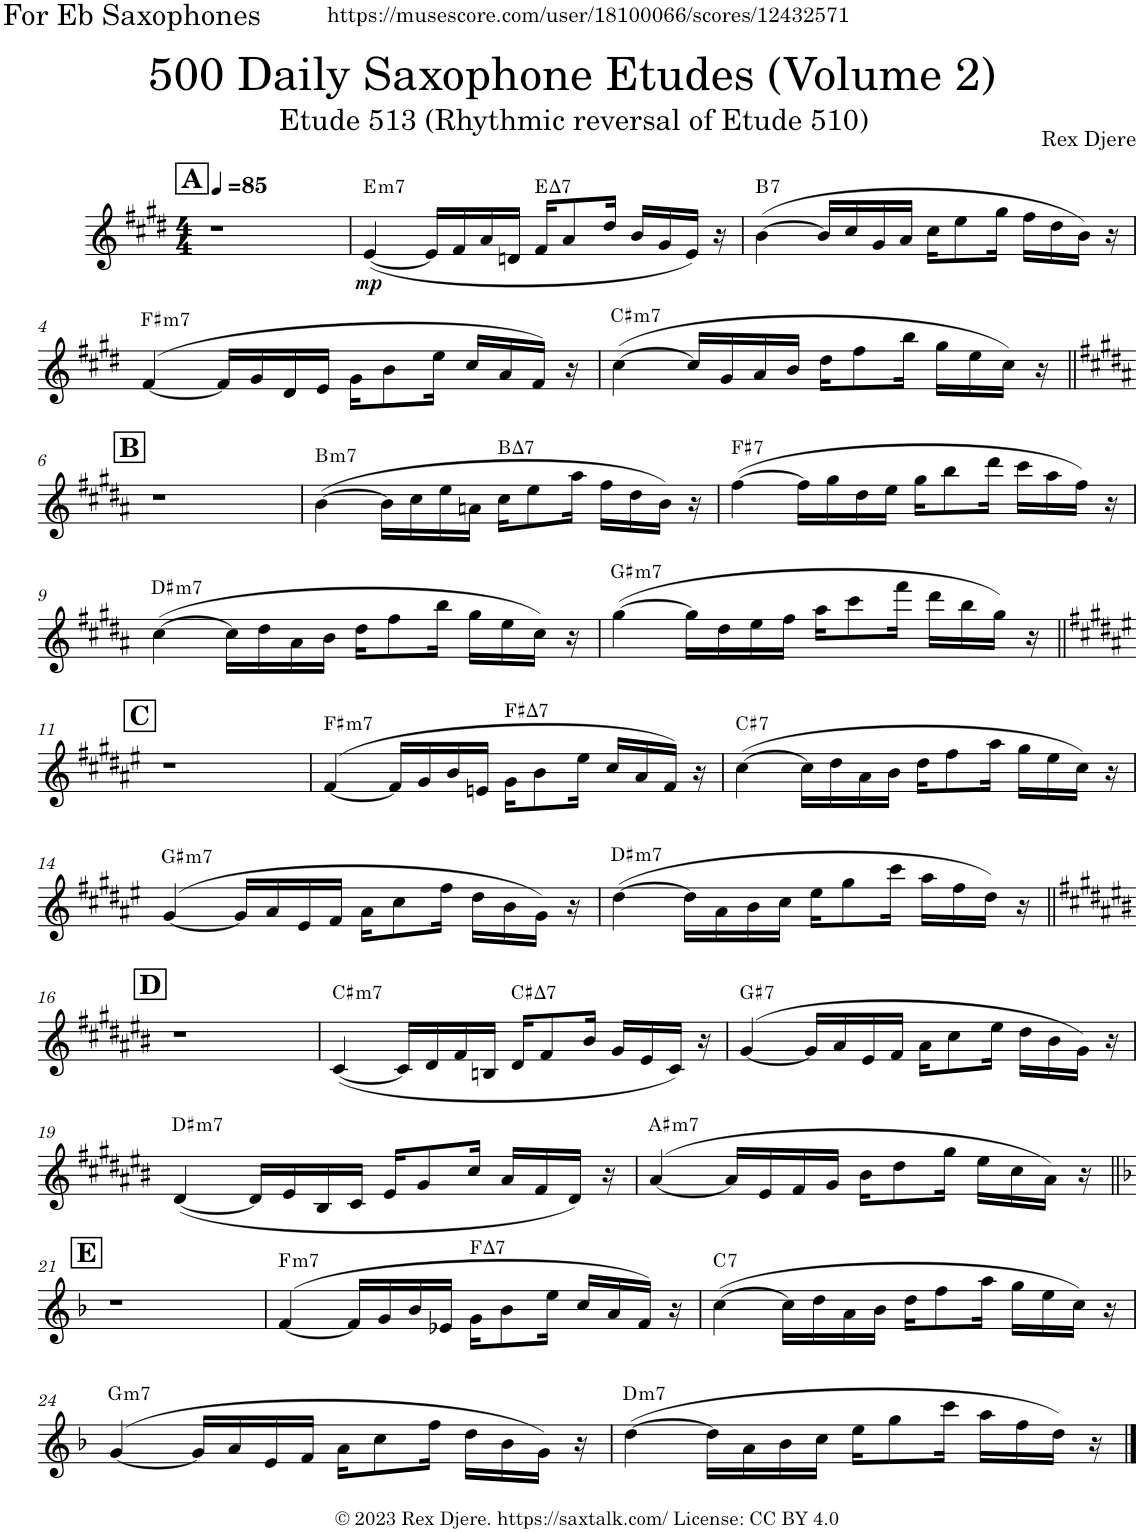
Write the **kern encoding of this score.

**kern	**dynam	**harte
*part1	*part1	*part1
*staff1	*staff1	*
*I"Alto Saxophone	*	*
*I'A. Sax.	*	*
*clefG2	*	*
*Trd5c9	*	*
*k[f#c#g#d#]	*	*
*M4/4	*	*
*MM85	*	*
!!LO:REH:place=s1:a:B:cj:fs=14:t=A
=1	=1	=1
1r	.	.
=2	=2	=2
!	!LO:DY:b	!LO:H:kt=m7
([4e/	mp	E:min7
16e/LL]	.	.
16f#/	.	.
16a/	.	.
16dn/JJ	.	.
!	!	!LO:H:kt=7
16f#/KL	.	E:maj7
8a/	.	.
16dd#/Jk	.	.
16b/LL	.	.
16g#/	.	.
16e/JJ)	.	.
16r	.	.
=3	=3	=3
!	!	!LO:H:kt=7
([4b\	.	B:7
16b/LL]	.	.
16cc#/	.	.
16g#/	.	.
16a/JJ	.	.
16cc#\KL	.	.
8ee\	.	.
16gg#\Jk	.	.
16ff#\LL	.	.
16dd#\	.	.
16b\JJ)	.	.
16r	.	.
!!LO:LB:g=z
=4	=4	=4
!	!	!LO:H:kt=m7
([4f#/	.	F#:min7
16f#/LL]	.	.
16g#/	.	.
16d#/	.	.
16e/JJ	.	.
16g#\KL	.	.
8b\	.	.
16ee\Jk	.	.
16cc#/LL	.	.
16a/	.	.
16f#/JJ)	.	.
16r	.	.
=5	=5	=5
!	!	!LO:H:kt=m7
([4cc#\	.	C#:min7
16cc#/LL]	.	.
16g#/	.	.
16a/	.	.
16b/JJ	.	.
16dd#\KL	.	.
8ff#\	.	.
16bb\Jk	.	.
16gg#\LL	.	.
16ee\	.	.
16cc#\JJ)	.	.
16r	.	.
!!LO:LB:g=z
!!LO:REH:place=s1:a:B:cj:fs=14:t=B
=6||	=6||	=6||
*k[f#c#g#d#a#]	*	*
1r	.	.
=7	=7	=7
!	!	!LO:H:kt=m7
([4b\	.	B:min7
16b\LL]	.	.
16cc#\	.	.
16ee\	.	.
16an\JJ	.	.
!	!	!LO:H:kt=7
16cc#\KL	.	B:maj7
8ee\	.	.
16aa#\Jk	.	.
16ff#\LL	.	.
16dd#\	.	.
16b\JJ)	.	.
16r	.	.
=8	=8	=8
!	!	!LO:H:kt=7
([4ff#\	.	F#:7
16ff#\LL]	.	.
16gg#\	.	.
16dd#\	.	.
16ee\JJ	.	.
16gg#\KL	.	.
8bb\	.	.
16ddd#\Jk	.	.
16ccc#\LL	.	.
16aa#\	.	.
16ff#\JJ)	.	.
16r	.	.
!!LO:LB:g=z
=9	=9	=9
!	!	!LO:H:kt=m7
([4cc#\	.	D#:min7
16cc#\LL]	.	.
16dd#\	.	.
16a#\	.	.
16b\JJ	.	.
16dd#\KL	.	.
8ff#\	.	.
16bb\Jk	.	.
16gg#\LL	.	.
16ee\	.	.
16cc#\JJ)	.	.
16r	.	.
=10	=10	=10
!	!	!LO:H:kt=m7
([4gg#\	.	G#:min7
16gg#\LL]	.	.
16dd#\	.	.
16ee\	.	.
16ff#\JJ	.	.
16aa#\KL	.	.
8ccc#\	.	.
16fff#\Jk	.	.
16ddd#\LL	.	.
16bb\	.	.
16gg#\JJ)	.	.
16r	.	.
!!LO:LB:g=z
!!LO:REH:place=s1:a:B:cj:fs=14:t=C
=11||	=11||	=11||
*k[f#c#g#d#a#e#]	*	*
1r	.	.
=12	=12	=12
!	!	!LO:H:kt=m7
([4f#/	.	F#:min7
16f#/LL]	.	.
16g#/	.	.
16b/	.	.
16en/JJ	.	.
!	!	!LO:H:kt=7
16g#\KL	.	F#:maj7
8b\	.	.
16ee#\Jk	.	.
16cc#/LL	.	.
16a#/	.	.
16f#/JJ)	.	.
16r	.	.
=13	=13	=13
!	!	!LO:H:kt=7
([4cc#\	.	C#:7
16cc#\LL]	.	.
16dd#\	.	.
16a#\	.	.
16b\JJ	.	.
16dd#\KL	.	.
8ff#\	.	.
16aa#\Jk	.	.
16gg#\LL	.	.
16ee#\	.	.
16cc#\JJ)	.	.
16r	.	.
!!LO:LB:g=z
=14	=14	=14
!	!	!LO:H:kt=m7
([4g#/	.	G#:min7
16g#/LL]	.	.
16a#/	.	.
16e#/	.	.
16f#/JJ	.	.
16a#\KL	.	.
8cc#\	.	.
16ff#\Jk	.	.
16dd#\LL	.	.
16b\	.	.
16g#\JJ)	.	.
16r	.	.
=15	=15	=15
!	!	!LO:H:kt=m7
([4dd#\	.	D#:min7
16dd#\LL]	.	.
16a#\	.	.
16b\	.	.
16cc#\JJ	.	.
16ee#\KL	.	.
8gg#\	.	.
16ccc#\Jk	.	.
16aa#\LL	.	.
16ff#\	.	.
16dd#\JJ)	.	.
16r	.	.
!!LO:LB:g=z
!!LO:REH:place=s1:a:B:cj:fs=14:t=D
=16||	=16||	=16||
*k[f#c#g#d#a#e#b#]	*	*
1r	.	.
=17	=17	=17
!	!	!LO:H:kt=m7
([4c#/	.	C#:min7
16c#/LL]	.	.
16d#/	.	.
16f#/	.	.
16Bn/JJ	.	.
!	!	!LO:H:kt=7
16d#/KL	.	C#:maj7
8f#/	.	.
16b#/Jk	.	.
16g#/LL	.	.
16e#/	.	.
16c#/JJ)	.	.
16r	.	.
=18	=18	=18
!	!	!LO:H:kt=7
([4g#/	.	G#:7
16g#/LL]	.	.
16a#/	.	.
16e#/	.	.
16f#/JJ	.	.
16a#\KL	.	.
8cc#\	.	.
16ee#\Jk	.	.
16dd#\LL	.	.
16b#\	.	.
16g#\JJ)	.	.
16r	.	.
!!LO:LB:g=z
=19	=19	=19
!	!	!LO:H:kt=m7
([4d#/	.	D#:min7
16d#/LL]	.	.
16e#/	.	.
16B#/	.	.
16c#/JJ	.	.
16e#/KL	.	.
8g#/	.	.
16cc#/Jk	.	.
16a#/LL	.	.
16f#/	.	.
16d#/JJ)	.	.
16r	.	.
=20	=20	=20
!	!	!LO:H:kt=m7
([4a#/	.	A#:min7
16a#/LL]	.	.
16e#/	.	.
16f#/	.	.
16g#/JJ	.	.
16b#\KL	.	.
8dd#\	.	.
16gg#\Jk	.	.
16ee#\LL	.	.
16cc#\	.	.
16a#\JJ)	.	.
16r	.	.
!!LO:LB:g=z
!!LO:REH:place=s1:a:B:cj:fs=14:t=E
=21||	=21||	=21||
*k[b-]	*	*
1r	.	.
=22	=22	=22
!	!	!LO:H:kt=m7
([4f/	.	F:min7
16f/LL]	.	.
16g/	.	.
16b-/	.	.
16e-X/JJ	.	.
!	!	!LO:H:kt=7
16g\KL	.	F:maj7
8b-\	.	.
16ee\Jk	.	.
16cc/LL	.	.
16a/	.	.
16f/JJ)	.	.
16r	.	.
=23	=23	=23
!	!	!LO:H:kt=7
([4cc\	.	C:7
16cc\LL]	.	.
16dd\	.	.
16a\	.	.
16b-\JJ	.	.
16dd\KL	.	.
8ff\	.	.
16aa\Jk	.	.
16gg\LL	.	.
16ee\	.	.
16cc\JJ)	.	.
16r	.	.
!!LO:LB:g=z
=24	=24	=24
!	!	!LO:H:kt=m7
([4g/	.	G:min7
16g/LL]	.	.
16a/	.	.
16e/	.	.
16f/JJ	.	.
16a\KL	.	.
8cc\	.	.
16ff\Jk	.	.
16dd\LL	.	.
16b-\	.	.
16g\JJ)	.	.
16r	.	.
=25	=25	=25
!	!	!LO:H:kt=m7
([4dd\	.	D:min7
16dd\LL]	.	.
16a\	.	.
16b-\	.	.
16cc\JJ	.	.
16ee\KL	.	.
8gg\	.	.
16ccc\Jk	.	.
16aa\LL	.	.
16ff\	.	.
16dd\JJ)	.	.
16r	.	.
==	==	==
*-	*-	*-
